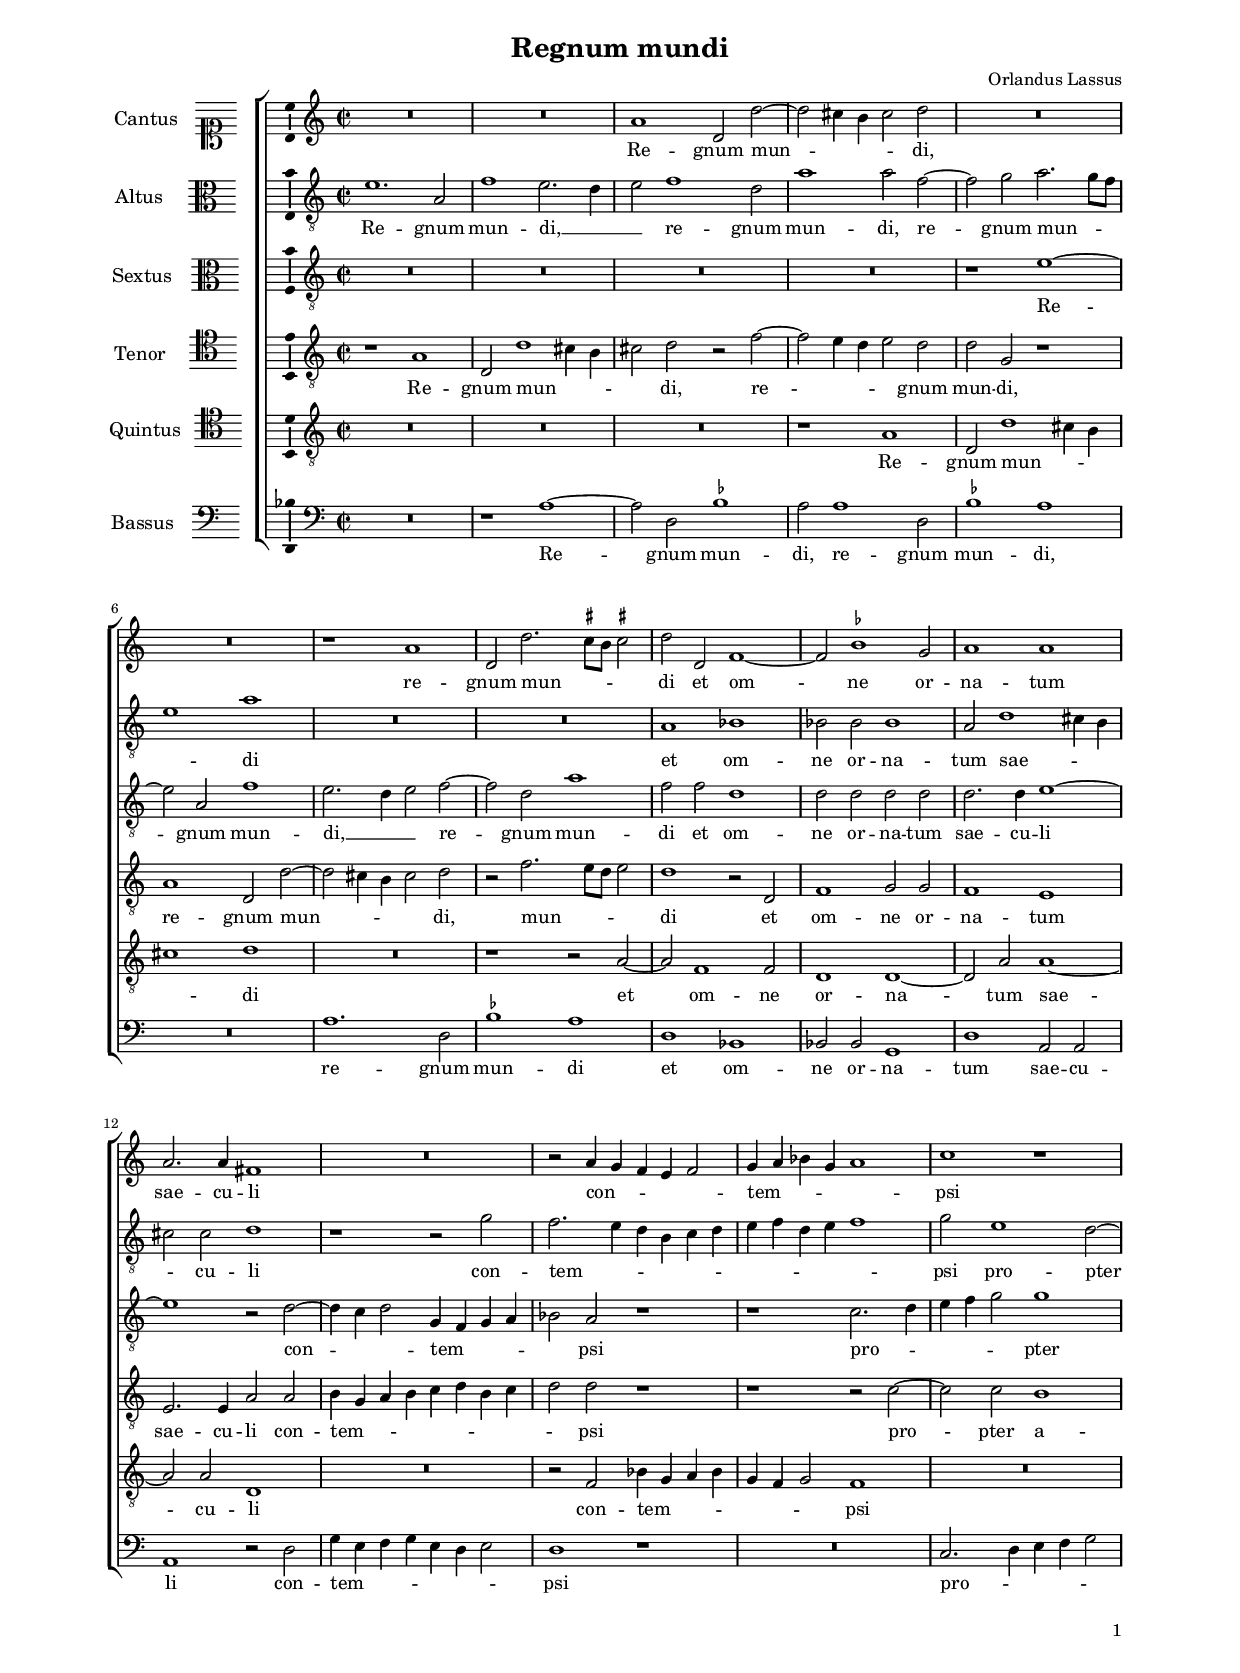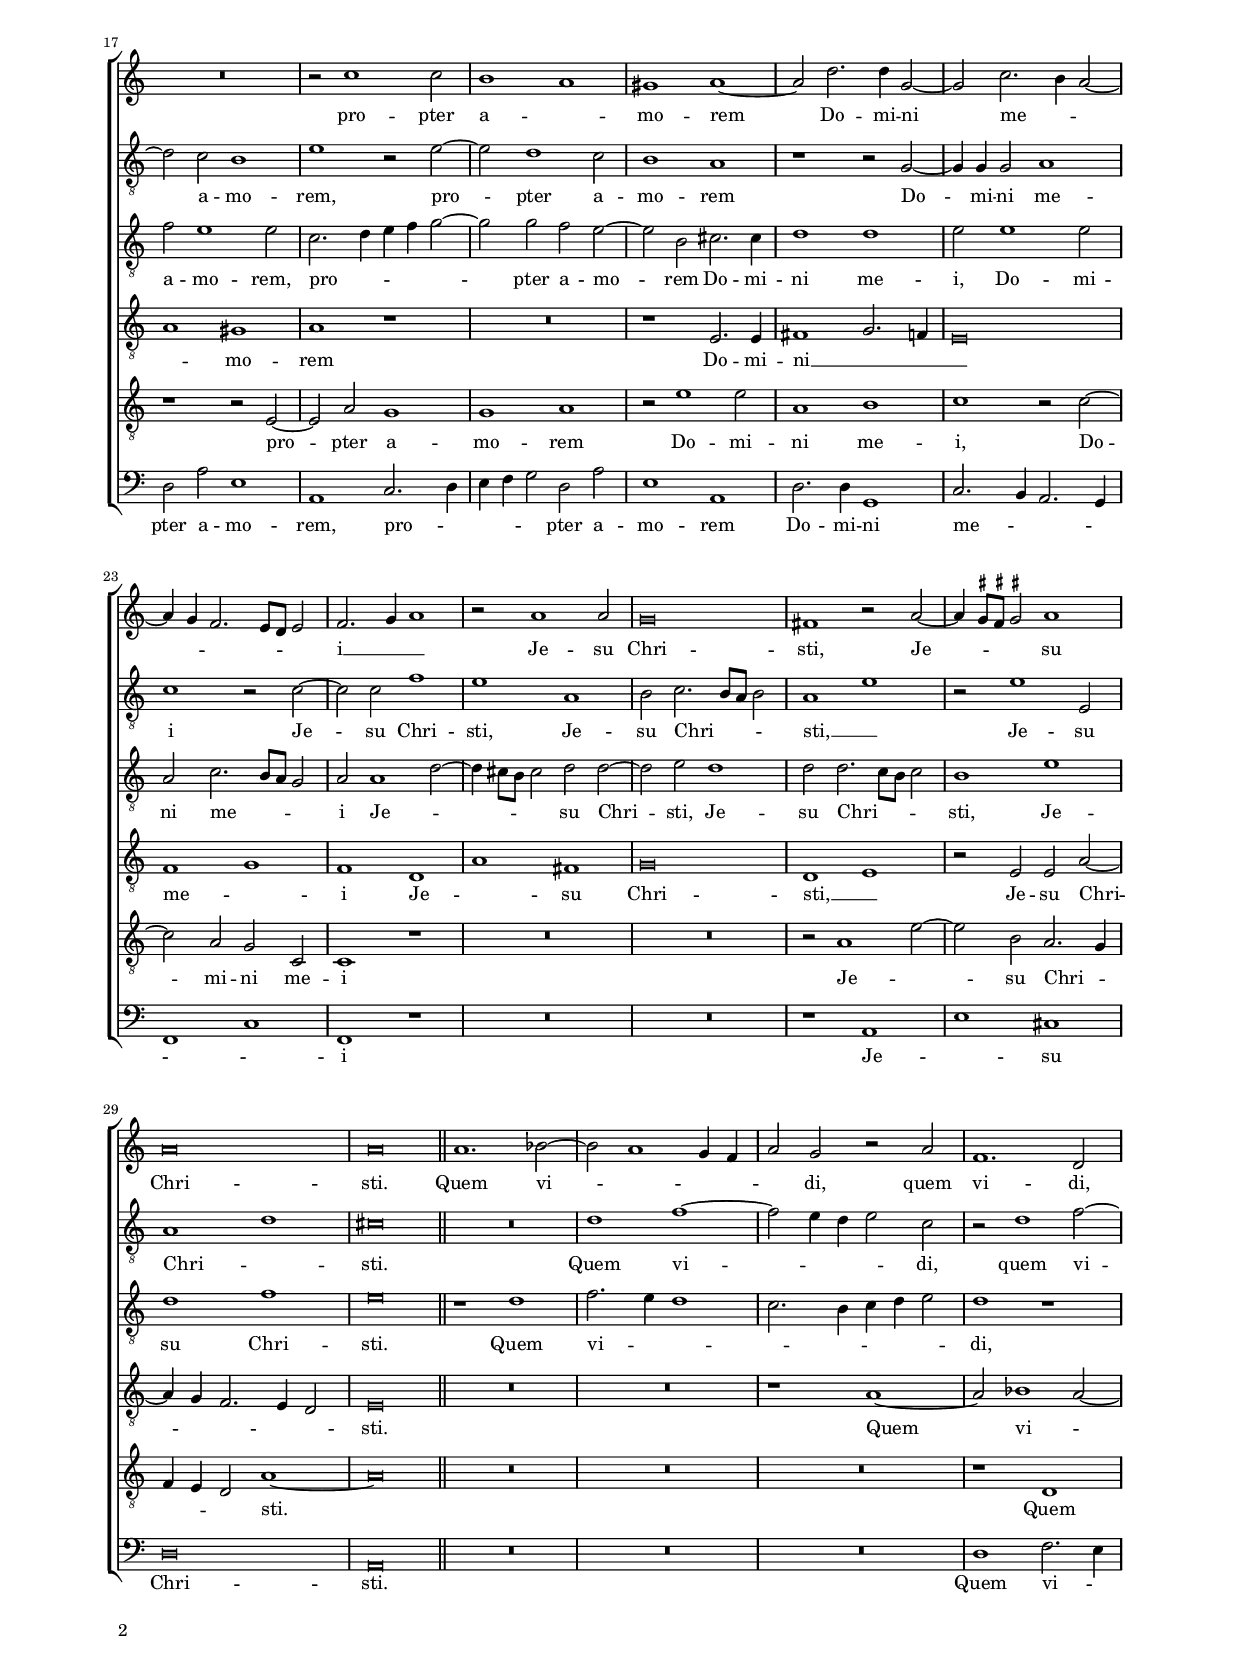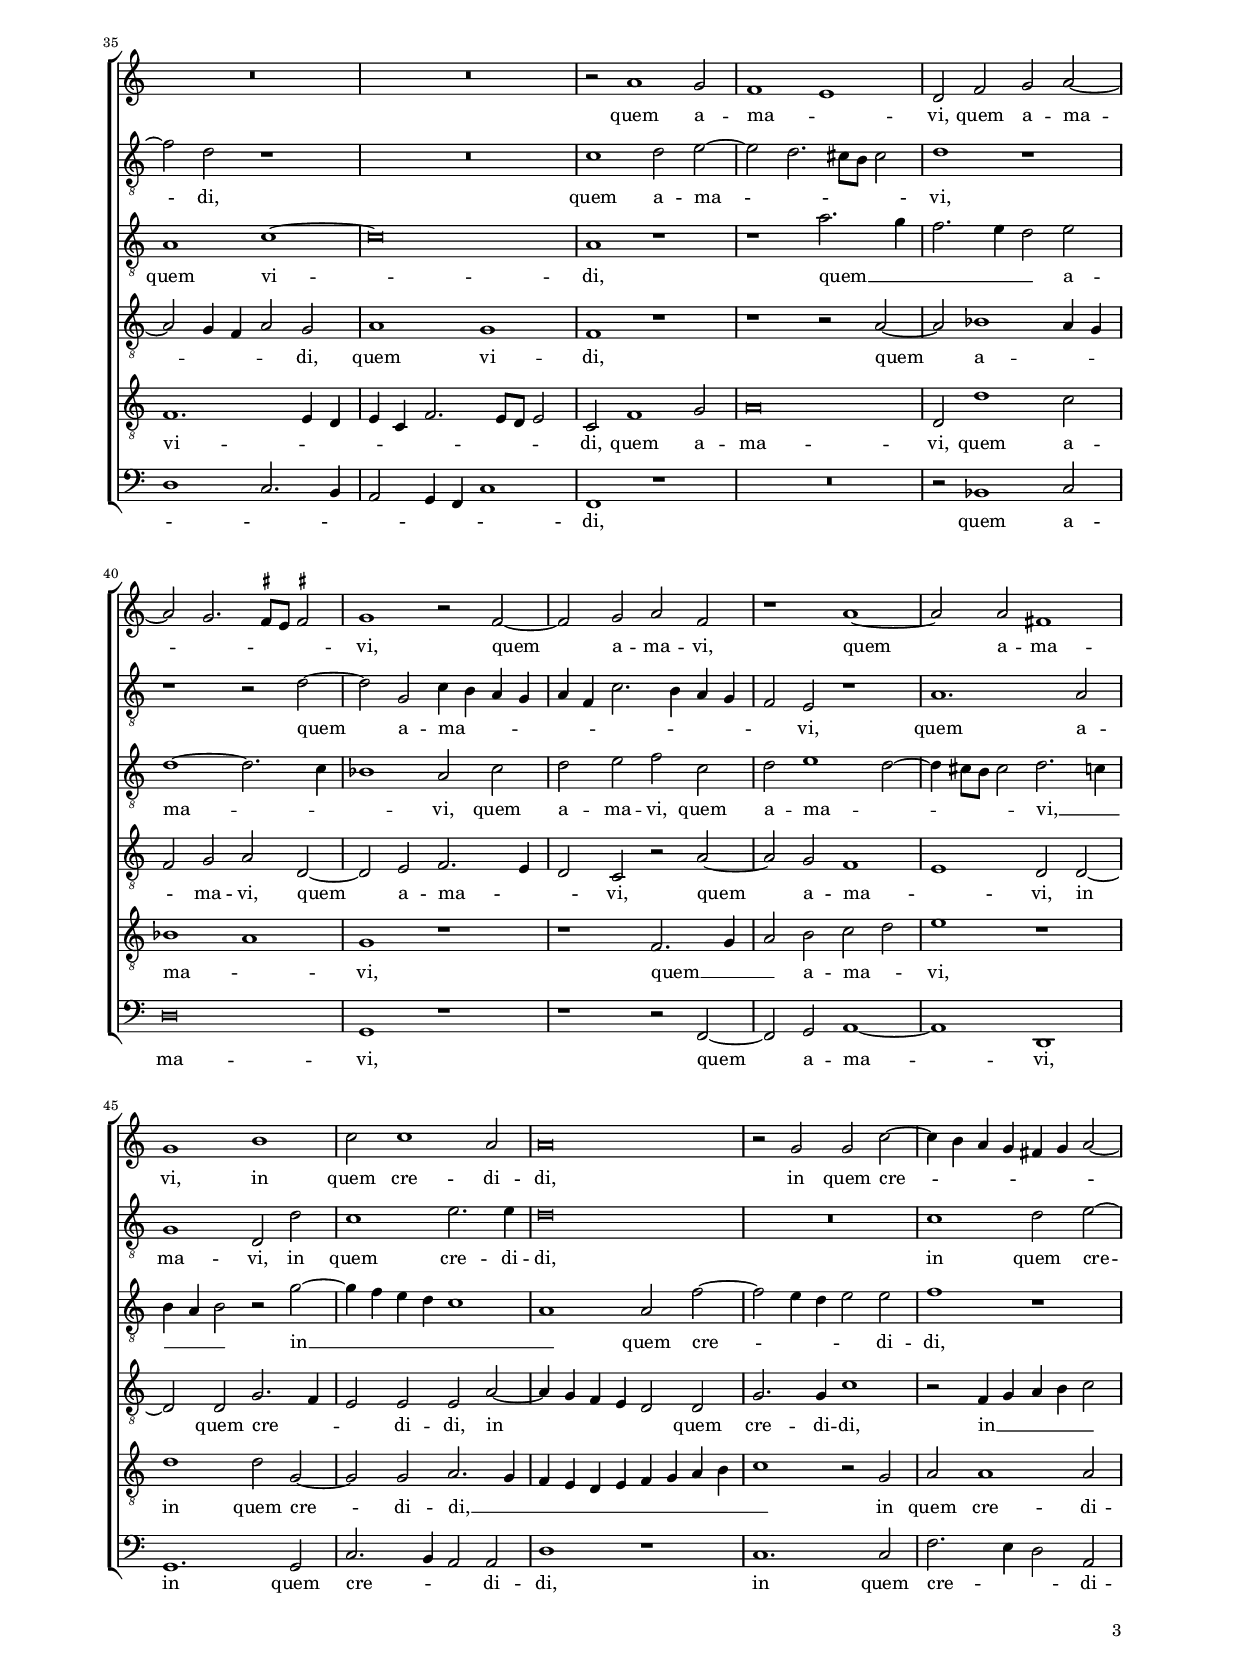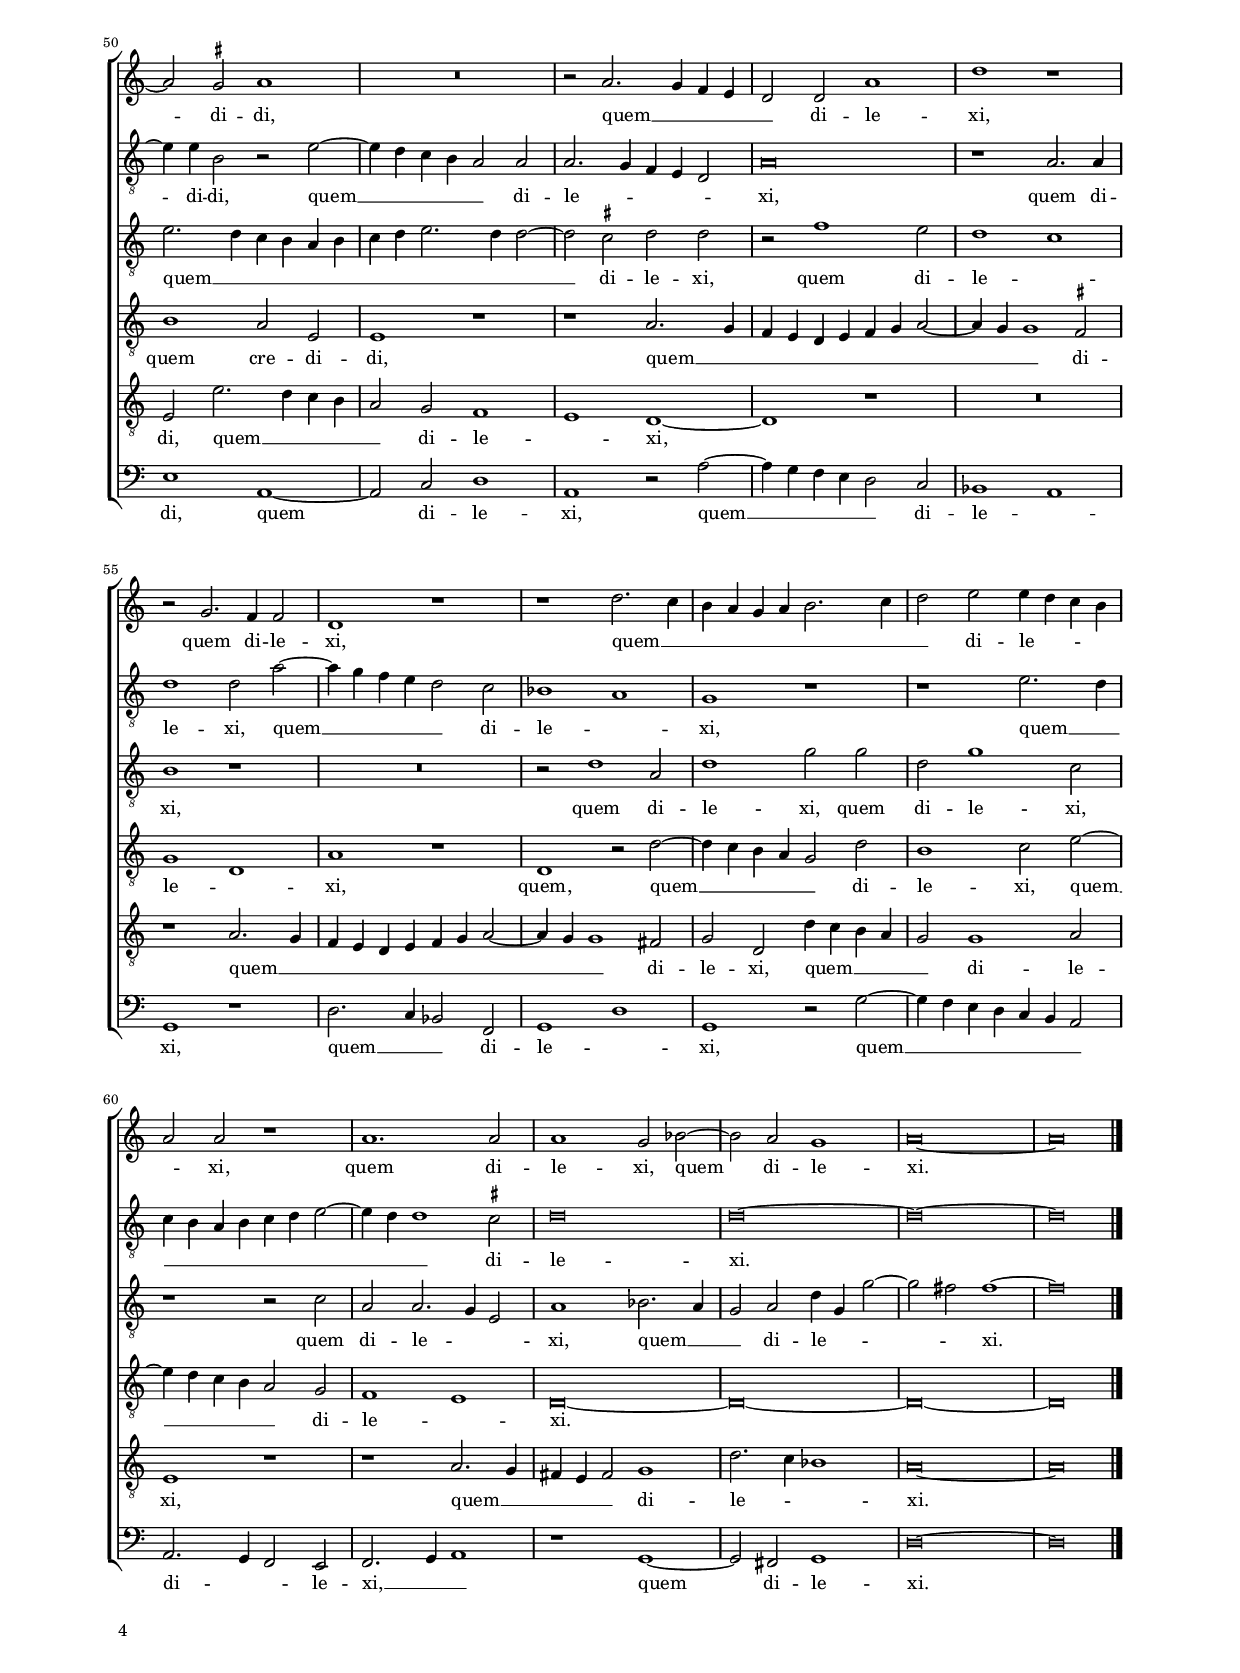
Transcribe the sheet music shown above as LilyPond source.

\header
{
  title="Regnum mundi"
  composer="Orlandus Lassus"
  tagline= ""
}

\version "2.22.1"
\include "deutsch.ly"
#(set-global-staff-size 15)
#(ly:set-option 'point-and-click #f)

	
\paper
	{
	top-margin = 1.5 \cm
	bottom-margin = 1 \cm
	left-margin = 2 \cm
	right-margin = 2 \cm
	ragged-bottom = ##f
	ragged-last-bottom = ##t
	print-page-number = ##f
	score-system-spacing = #'((basic-distance . 17) (minimum-distance . 14) (padding . 5) (strechability . 250))
	system-system-spacing = #'((basic-distance . 17) (minimum-distance . 14) (padding . 5) (strechability . 250))
    oddFooterMarkup=\markup   \fill-line { "" \fromproperty #'page:page-number-string }
    evenFooterMarkup=\markup  \fill-line { \fromproperty #'page:page-number-string "" }
    last-bottom-spacing = #'((basic-distance . 12) (minimum-distance . 7) (padding . 4))
	systems-per-page = 3
%	min-systems-per-page = 3
	}

	
global = {
	\key c \major
	\time 2/2 \set Score.measureLength = #(ly:make-moment 2/1)
    \set Score.tempoHideNote = ##t
    \tempo 2 = 90
	\skip 1*2*30 \bar "||"
	\skip 1*2*35 \bar "|."
	}

	ficta = { \once \set suggestAccidentals = ##t }
	
	forget = #(define-music-function (music) (ly:music?) #{
		\accidentalStyle forget
		$music
		\accidentalStyle default
		#})
    
    m = \melisma
    me = \melismaEnd



incipitcantus = \markup { \score {
	{
	\set Staff.instrumentName = \markup { \fontsize #1 "Cantus" }
	\key c \major
	\clef soprano
	s4 \bar ""
	}
	\layout  {
	raggedright = ##t
	indent = 1.6 \cm
	line-width = 2.4\cm
	\context { \Staff \remove Time_signature_engraver }
	\override Staff.Clef.Y-extent = #'(0 . 0)
	}} \hspace #1 }
	

incipitaltus = \markup { \score {
	{
	\set Staff.instrumentName = \markup { \fontsize #1 "Altus" }
	\key c \major
	\clef alto
	s4 \bar ""
	}
	\layout  {
	raggedright = ##t
	indent = 1.6 \cm
	line-width = 2.4\cm
	\context { \Staff \remove Time_signature_engraver }
	\override Staff.Clef.Y-extent = #'(0 . 0)
	}} \hspace #1 }


incipitsextus = \markup { \score {
	{
	\set Staff.instrumentName = \markup { \fontsize #1 "Sextus" }
	\key c \major
	\clef alto
	s4 \bar ""
	}
	\layout  {
	raggedright = ##t
	indent = 1.6 \cm
	line-width = 2.4\cm
	\context { \Staff \remove Time_signature_engraver }
	\override Staff.Clef.Y-extent = #'(0 . 0)
	}} \hspace #1 }
      
      
incipittenor = \markup { \score {
	{
	\set Staff.instrumentName = \markup { \fontsize #1 "Tenor" }
	\key c \major
	\clef tenor
	s4 \bar ""
	}
	\layout  {
	raggedright = ##t
	indent = 1.6 \cm
	line-width = 2.4\cm
	\context { \Staff \remove Time_signature_engraver }
	\override Staff.Clef.Y-extent = #'(0 . 0)
	}} \hspace #1 }
      
      
incipitquintus = \markup { \score {
	{
	\set Staff.instrumentName = \markup { \fontsize #1 "Quintus" }
	\key c \major
	\clef tenor
	s4 \bar ""
	}
	\layout  {
	raggedright = ##t
	indent = 1.6 \cm
	line-width = 2.4\cm
	\context { \Staff \remove Time_signature_engraver }
	\override Staff.Clef.Y-extent = #'(0 . 0)
	}} \hspace #1 }
      
      
incipitbassus = \markup { \score {
	{
	\set Staff.instrumentName = \markup { \fontsize #1 "Bassus" }
	\key c \major
	\clef bass
	s4 \bar ""
	}
	\layout  {
	raggedright = ##t
	indent = 1.6 \cm
	line-width = 2.4\cm
	\context { \Staff \remove Time_signature_engraver }
	\override Staff.Clef.Y-extent = #'(0 . 0)
	}} \hspace #1 }


cantus =  \relative c''
	{
	R\breve
	R\breve
	a1 d,2 d'2~
	d2 \m cis4 h cis2 \me d
%5
	R\breve |
	R\breve
	r1 a
	d,2 d'2. \m \ficta cis8 h \ficta cis!2 \me
	d2 d, f1~
%10
	f2 \ficta b1 g2 |
	a1 a
	a2. a4 fis1
	R\breve
	r2 a4 \m g f e f2 \me
%15
	g4 \m a b g a1 \me |
	c1 r
	R\breve
	r2 c1 c2
	h1 \m a \me
%20
	gis1 a~ |
	a2 d2. d4 g,2~
	g2 c2. \m h4 a2~
	a4 g f2. e8 d e2 \me
	f2. \m g4 a1 \me
%25
	r2 a1 a2 |
	g\breve
	fis1 r2 a~
	a4 \m \ficta gis8 \ficta fis \ficta gis!2 \me a1
	a\breve
%30
	a\breve |
	a1. b2~
	b2 \m a1 g4 f
	a2 \me g r a
	f1. d2
%35
	R\breve |
	R\breve
	r2 a'1 g2
	f1 \m e \me
	d2 f g a~
%40
	a2 \m g2. \ficta fis8 e \ficta fis!2 \me |
	g1 r2 f~
	f2 g a f
	r1 a~
	a2 a fis1
%45
	g1 h |
	c2 c1 a2
	a\breve
	r2 g g c~
	c4 \m h a g fis g a2~
%50
	a2 \me \ficta gis a1 |
	R\breve
	r2 a2. \m g4 f e
	d2 \me d a'1
	d1 r
%55
	r2 g,2. f4 f2 |
	d1 r
	r1 d'2. \m c4
	h4 a g a h2. c4
	d2 \me e e4 \m d c h
%60
	a2 \me a r1 |
	a1. a2
	a1 g2 b~
	b2 a g1
	a\breve~
%65
	a\breve |
	}
	

altus = \relative c'
	{
	e1. a,2
	f'1 e2. \m d4
	e2 \me f1 d2
	a'1 a2 f~
%5
	f2 g a2. \m g8 f |
	e1 \me a
	R\breve
	R\breve
	a,1 b
%10
	b2 b b1 |
	a2 d1 \m cis4 h
	cis2 \me cis d1
	r1 r2 g
	f2. \m e4 d h c d
%15
	e4 f d e f1 \me |
	g2 e1 d2~
	d2 c h1
	e1 r2 e~
	e2 d1 c2
%20
	h1 a |
	r1 r2 g2~
	g4 g g2 a1
	c1 r2 c2~
	c2 c f1
%25
	e1 a,1 |
	h2 c2. \m h8 a h2 \me
	a1 \m e'1 \me
	r2 e1 e,2
	a1 \m d \me
%30
	cis\breve |
	R\breve
	d1 f~
	f2 \m e4 d e2 \me c
	r2 d1 f2~
%35
	f2 d r1 |
	R\breve
	c1 d2 e~
	e2 \m d2. cis8 h cis2 \me
	d1 r
%40
	r1 r2 d~ |
	d2 g, c4 \m h a g
	a4 f c'2. h4 a g
	f2 \me e r1
	a1. a2
%45
	g1 d2 d' |
	c1 e2. e4
	d\breve
	R\breve
	c1 d2 e~
%50
	e4 e h2 r e~ |
	e4 \m d c h a2 \me a
	a2. \m g4 f e d2 \me
	a'\breve
	r1 a2. a4
%55
	d1 d2 a'~ |
	a4 \m g f e d2 \me c
	b1 \m a \me
	g1 r
	r1 e'2. \m d4
%60
	c4 h a h c d e2~ |
	e4 d d1 \me \ficta cis2
	d\breve
	d\breve~
	d\breve~
%65
	d\breve |
	}

sextus =  \relative c'
        {
	R\breve
	R\breve
	R\breve
	R\breve
%5
	r1 e~ |
	e2 a, f'1
	e2. \m d4 e2 \me f~
	f2 d a'1
	f2 f d1
%10
	d2 d d d |
	d2. d4 e1~
	e1 r2 d~
	d4 \m c d2 \me g,4 \m f g a
	b2 \me a r1
%15
	r1 c2. \m d4 |
	e4 f g2 \me g1
	f2 e1 e2
	c2. \m d4 e f g2~
	g2 \me g f e~
%20
	e2 h cis2. cis4 |
	d1 d
	e2 e1 e2
	a,2 c2. \m h8 a g2 \me
	a2 a1 \m d2~
%25
	d4 cis8 h cis2 \me d d~ |
	d2 e d1
	d2 d2. \m c8 h c2 \me
	h1 e
	d1 f
%30
	e\breve |
	r1 d
	f2. \m e4 d1
	c2. h4 c d e2 \me
	d1 r
%35
	a1 c~ |
	c\breve
	a1 r
	r1 a'2. \m g4
	f2. e4 d2 \me e
%40
	d1~ d2. \m c4 |
	b1 \me a2 c
	d2 e f c
	d2 e1 \m d2~
	d4 cis8 h cis2 \me d2. \m c4
%45
	h4 a h2 \me r g'~ |
	g4 \m f e d c1
	a1 \me a2 f'~
	f2 \m e4 d e2 \me e
	f1 r
%50
	e2. \m d4 c h a h |
	c4 d e2. d4 d2~
	d2 \me \ficta cis d d
	r2 f1 e2
	d1 \m c \me
%55
	h1 r |
	R\breve
	r2 d1 a2
	d1 g2 g
	d2 g1 c,2
%60
	r1 r2 c |
	a2 a2. \m g4 e2 \me
	a1 b2. \m a4
	g2 \me a d4 \m g, g'2~
	g2 fis \me fis1~
%65
	fis\breve |
	}


tenor =  \relative c'
	{
	r1 a
	d,2 d'1 \m cis4 h
	cis2 \me d r f~
	f2 \m e4 d e2 \me d
%5
	d2 g, r1 |
	a1 d,2 d'~
	d2 \m cis4 h cis2 \me d
	r2 f2. \m e8 d e2 \me
	d1 r2 d,
%10
	f1 g2 g |
	f1 e
	e2. e4 a2 a
	h4 \m g a h c d h c
	d2 \me d r1
%15
	r1 r2 c~ |
	c2 c h1 \m
	a1 \me gis
	a1 r
	R\breve
%20
	r1 e2. e4 |
	fis1 \m g2. f4
	e\breve \me
	f1 \m g \me
	f1 d \m
%25
	a'1 \me fis |
	g\breve
	d1 \m e \me
	r2 e e a~
	a4 \m g f2. e4 d2 \me
%30
	e\breve |
	R\breve
	R\breve
	r1 a~
	a2 b1 \m a2~
%35
	a2 g4 f a2 \me g |
	a1 g
	f1 r
	r1 r2 a~
	a2 b1 \m a4 g
%40
	f2 \me g a d,~ |
	d2 e f2. \m e4
	d2 \me c r a'~
	a2 g f1 \m
	e1 \me d2 d~
%45
	d2 d g2. \m f4 |
	e2 \me e e a~
	a4 \m g f e d2 \me d
	g2. g4 c1
	r2 f,4 \m g a h c2 \me
%50
	h1 a2 e |
	e1 r
	r1 a2. \m g4
	f4 e d e f g a2~
	a4 g g1 \me \ficta fis2
%55
	g1 \m d \me |
	a'1 r
	d,1 r2 d'~
	d4 \m c h a g2 \me d'
	h1 c2 e~
%60
	e4 \m d c h a2 \me g |
	f1 \m e \me
	d\breve~
	d\breve~
	d\breve~
%65
	d\breve |
	}

	
quintus  =  \relative c'
	{
	R\breve
	R\breve
	R\breve
	r1 a
%5
	d,2 d'1 \m cis4 h |
	cis1 \me d
	R\breve
	r1 r2 a~
	a2 f1 f2
%10
	d1 d~ |
	d2 a' a1~
	a2 a d,1
	R\breve
	r2 f b4 \m g a b
%15
	g4 f g2 \me f1 |
	R\breve
	r1 r2 e~
	e2 a g1
	g1 a
%20
	r2 e'1 e2 |
	a,1 h
	c1 r2 c~
	c2 a g c,
	c1 r
%25
	R\breve |
	R\breve
	r2 a'1 \m e'2~
	e2 \me h a2. \m g4
	f4 e d2 \me a'1~
%30
	a\breve |
	R\breve
	R\breve
	R\breve
	r1 d,
%35
	f1. \m e4 d |
	e4 c f2. e8 d e2 \me
	c2 f1 g2
	a\breve
	d,2 d'1 c2
%40
	b1 \m a \me |
	g1 r
	r1 f2. \m g4
	a2 \me h c \m d \me
	e1 r
%45
	d1 d2 g,~ |
	g2 g a2. \m g4
	f4 e d e f g a h
	c1 \me r2 g
	a2 a1 a2
%50
	e2 e'2. \m d4 c h |
	a2 \me g f1 \m
	e1 \me d~
	d1 r
	R\breve
%55
	r1 a'2. \m g4 |
	f4 e d e f g a2~
	a4 g g1 \me fis2
	g2 d d'4 \m c h a
	g2 \me g1 a2
%60
	e1 r |
	r1 a2. \m g4
	fis4 e fis2 \me g1
	d'2. \m c4 b1 \me
	a\breve~
%65
	a\breve |
	}


bassus  =  \relative c
	{
	R\breve
	r1 a'~
	a2 d, \ficta b'1
	a2 a1 d,2
%5
	\ficta b'1 a |
	R\breve
	a1. d,2
	\ficta b'1 a
	d,1 b
%10
	b2 b g1 |
	d'1 a2 a
	a1 r2 d
	g4 \m e f g e d e2 \me
	d1 r
%15
	R\breve |
	c2. \m d4 e f g2 \me
	d2 a' e1
	a,1 c2. \m d4
	e4 f g2 \me d a'
%20
	e1 a, |
	d2. d4 g,1
	c2. \m h4 a2. g4
	f1 c' \me
	f,1 r
%25
	R\breve |
	R\breve
	r1 a \m
	e' \me cis
	d\breve
%30
	a\breve |
	R\breve
	R\breve
	R\breve
	d1 f2. \m e4
%35
	d1 c2. h4 |
	a2 g4 f c'1 \me
	f,1 r
	R\breve
	r2 b1 c2
%40
	d\breve |
	g,1 r
	r1 r2 f~
	f2 g a1~
	a1 d,
%45
	g1. g2 |
	c2. \m h4 a2 \me a
	d1 r
	c1. c2
	f2. \m e4 d2 \me a
%50
	e'1 a,~ |
	a2 c d1
	a1 r2 a'~
	a4 \m g f e d2 \me c
	b1 \m a \me
%55
	g1 r |
	d'2. \m c4 b2 \me f
	g1 \m d' \me
	g,1 r2 g'~
	g4 \m f e d c h a2 \me
%60
	a2. \m g4 f2 \me e |
	f2. \m g4 a1 \me
	r1 g~
	g2 fis g1
	d'\breve~
%65
	d\breve |
	}
	
lyricscantus = \lyricmode {
	Re -- gnum mun -- di,
	re -- gnum mun -- di
	et om -- ne or -- na -- tum sae -- cu -- li con -- tem -- psi
	pro -- pter a -- mo -- rem Do -- mi -- ni me -- i __
	Je -- su Chri -- sti,
	Je -- su Chri -- sti.
	Quem vi -- di,
	quem vi -- di,
	quem a -- ma -- vi,
	quem a -- ma -- vi,
	quem a -- ma -- vi,
	quem a -- ma -- vi,
	in quem cre -- di -- di,
	in quem cre -- di -- di,
	quem __ di -- le -- xi,
	quem di -- le -- xi,
	quem __ di -- le -- xi,
	quem di -- le -- xi,
	quem di -- le -- xi.
	}

	
lyricsaltus = \lyricmode {
	Re -- gnum mun -- di, __
	re -- gnum mun -- di,
	re -- gnum mun -- di
	et om -- ne or -- na -- tum sae -- cu -- li con -- tem -- psi
	pro -- pter a -- mo -- rem,
	pro -- pter a -- mo -- rem Do -- mi -- ni me -- i
	Je -- su Chri -- sti,
	Je -- su Chri -- sti, __
	Je -- su Chri -- sti.
	Quem vi -- di,
	quem vi -- di,
	quem a -- ma -- vi,
	quem a -- ma -- vi,
	quem a -- ma -- vi,
	in quem cre -- di -- di,
	in quem cre -- di -- di,
	quem __ di -- le -- xi,
	quem di -- le -- xi,
	quem __ di -- le -- xi,
	quem __ di -- le -- xi.
	}
	
	
lyricssextus = \lyricmode {
	Re -- gnum mun -- di, __
	re -- gnum mun -- di
	et om -- ne or -- na -- tum sae -- cu -- li con -- tem -- psi
	pro -- pter a -- mo -- rem,
	pro -- pter a -- mo -- rem Do -- mi -- ni me -- i,
	Do -- mi -- ni me -- i
	Je -- su Chri -- sti,
	Je -- su Chri -- sti,
	Je -- su Chri -- sti.
	Quem vi -- di,
	quem vi -- di,
	quem __ a -- ma -- vi,
	quem a -- ma -- vi,
	quem a -- ma -- vi, __
	in __ quem cre -- di -- di,
	quem __ di -- le -- xi,
	quem di -- le -- xi,
	quem di -- le -- xi,
	quem di -- le -- xi,
	quem di -- le -- xi,
	quem __ di -- le -- xi.
	}
	

lyricstenor = \lyricmode {
	Re -- gnum mun -- di,
	re -- gnum mun -- di,
	re -- gnum mun -- di,
	mun -- di
	et om -- ne or -- na -- tum sae -- cu -- li con -- tem -- psi
	pro -- pter a -- mo -- rem Do -- mi -- ni __ me -- i
	Je -- su Chri -- sti, __
	Je -- su Chri -- sti.
	Quem vi -- di,
	quem vi -- di,
	quem a -- ma -- vi,
	quem a -- ma -- vi,
	quem a -- ma -- vi,
	in quem cre -- di -- di,
	in quem cre -- di -- di,
	in __ quem cre -- di -- di,
	quem __ di -- le -- xi,
	quem,
	quem __ di -- le -- xi,
	quem __ di -- le -- xi.
	}

	
lyricsquintus = \lyricmode {
	Re -- gnum mun -- di
	et om -- ne or -- na -- tum sae -- cu -- li con -- tem -- psi
	pro -- pter a -- mo -- rem Do -- mi -- ni me -- i,
	Do -- mi -- ni me -- i
	Je -- su Chri -- sti.
	Quem vi -- di,
	quem a -- ma -- vi,
	quem a -- ma -- vi,
	quem __ a -- ma -- vi,
	in quem cre -- di -- di, __
	in quem cre -- di -- di,
	quem __ di -- le -- xi,
	quem __ di -- le -- xi,
	quem __ di -- le -- xi,
	quem __ di -- le -- xi.
	}
	
	
lyricsbassus = \lyricmode {
	Re -- gnum mun -- di,
	re -- gnum mun -- di,
	re -- gnum mun -- di
	et om -- ne or -- na -- tum sae -- cu -- li con -- tem -- psi
	pro -- pter a -- mo -- rem,
	pro -- pter a -- mo -- rem Do -- mi -- ni me -- i
	Je -- su Chri -- sti.
	Quem vi -- di,
	quem a -- ma -- vi,
	quem a -- ma -- vi,
	in quem cre -- di -- di,
	in quem cre -- di -- di,
	quem di -- le -- xi,
	quem __ di -- le -- xi,
	quem __ di -- le -- xi,
	quem __ di -- le -- xi, __
	quem di -- le -- xi.
	}
	

\score
{  
	\new ChoirStaff \with { \override StaffGrouper.staff-staff-spacing.basic-distance = #12 }
	<<
	
	\new Staff << \global
	\new Voice="v1" {
		\set Staff.instrumentName=\incipitcantus
		\set Staff.midiInstrument = "reed organ"
		\clef violin
		\cantus }
	\new Lyrics \lyricsto "v1" {\lyricscantus }
	>>


	\new Staff << \global
	\new Voice="v2" {
		\set Staff.instrumentName=\incipitaltus
		\set Staff.midiInstrument = "reed organ"
		\clef "G_8" 
		\altus}
	\new Lyrics \lyricsto "v2" {\lyricsaltus }
	>>


	\new Staff << \global
	\new Voice="v6" {
		\set Staff.instrumentName=\incipitsextus
		\set Staff.midiInstrument = "reed organ"
		\clef "G_8" 
		\sextus}
	\new Lyrics \lyricsto "v6" {\lyricssextus }
	>>


	\new Staff << \global
	\new Voice="v3" {
		\set Staff.instrumentName=\incipittenor
		\set Staff.midiInstrument = "reed organ"
		\clef "G_8"
		\tenor }
	\new Lyrics \lyricsto "v3" {\lyricstenor }
	>>


	\new Staff << \global
	\new Voice="v5" {
		\set Staff.instrumentName=\incipitquintus
		\set Staff.midiInstrument = "reed organ"
		\clef "G_8"
		\quintus}
	\new Lyrics \lyricsto "v5" {\lyricsquintus }
	>>


	\new Staff << \global
	\new Voice="v4" {
		\set Staff.instrumentName=\incipitbassus
		\set Staff.midiInstrument = "reed organ"
		\clef bass 
		\bassus }
	\new Lyrics \lyricsto "v4" {\lyricsbassus}
	>>

	>>

	\layout
	{
	indent = 2.5 \cm
	\context { \Staff \override TimeSignature.break-visibility = #end-of-line-invisible }
%	\context { \Staff \override InstrumentName.X-offset = #'-25 }
	\context { \Staff \consists "Ambitus_engraver" }
	\context { \Score \override BarNumber.padding = #2 }
	\context { \Voice \override NoteHead.style = #'baroque }
	}
	
\midi
	{
	}
	
}


% EOF
